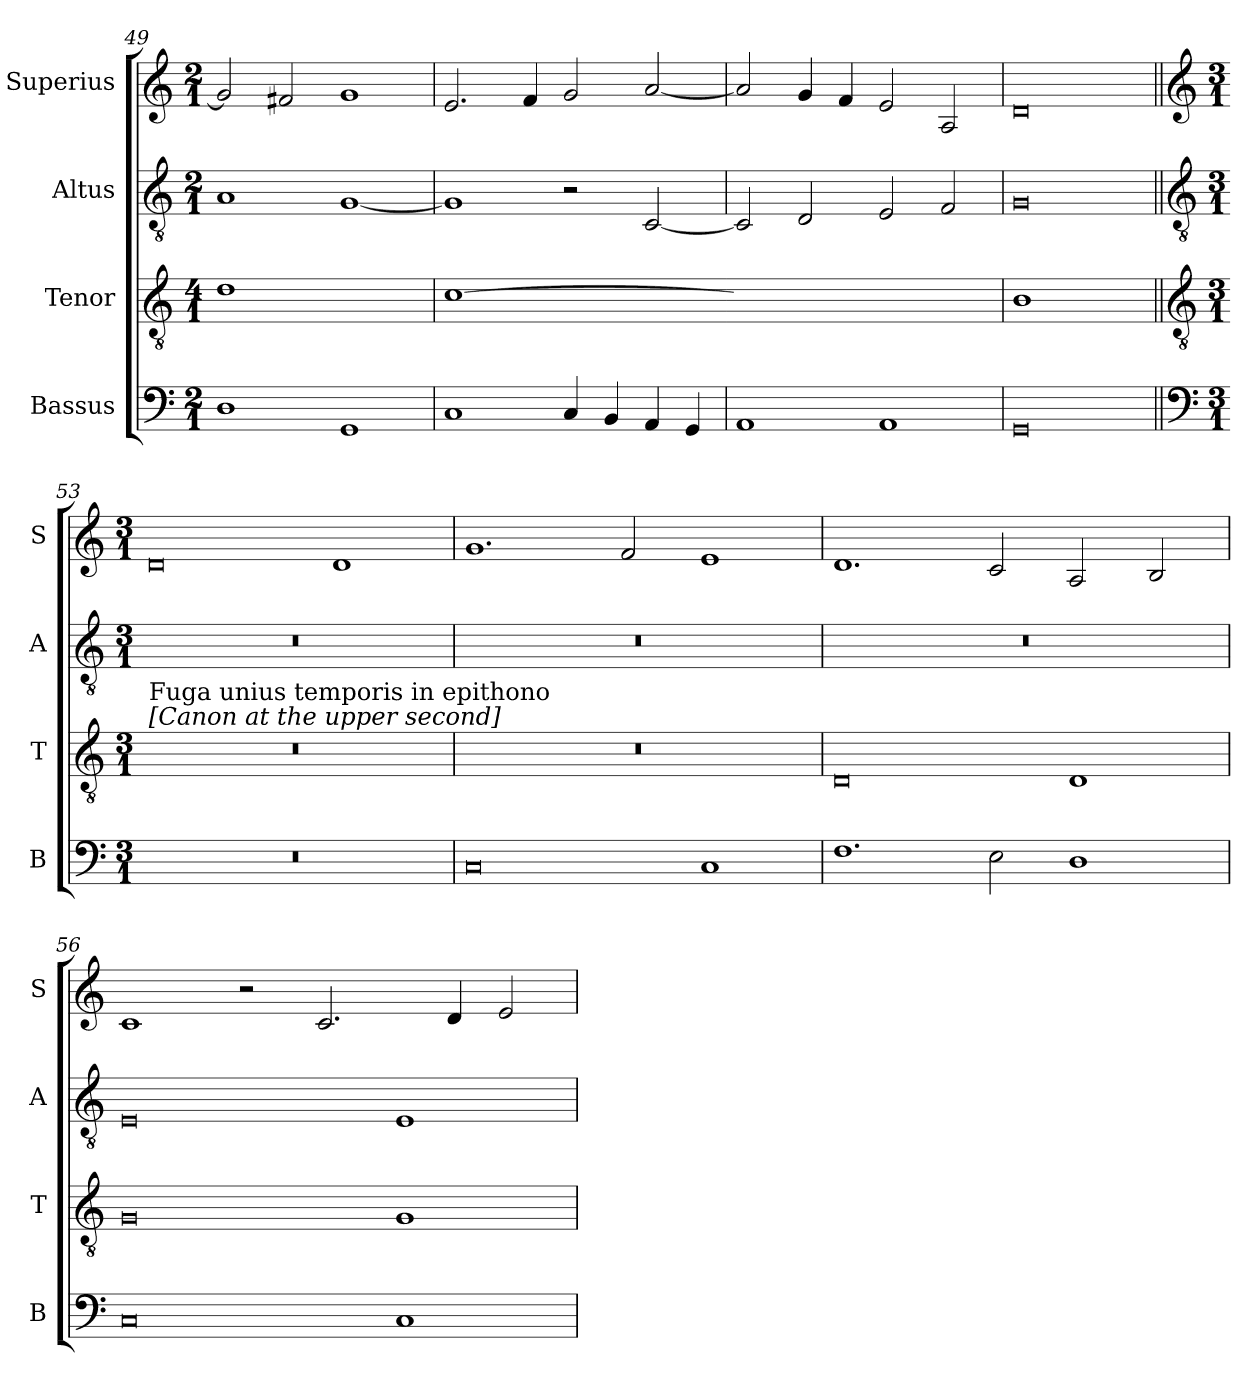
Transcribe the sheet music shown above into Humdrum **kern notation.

**kern	**kern	**kern	**kern
*part4	*part3	*part2	*part1
*staff4	*staff3	*staff2	*staff1
*I"Bassus	*I"Tenor	*I"Altus	*I"Superius
*I'B	*I'T	*I'A	*I'S
*clefF4	*clefGv2	*clefGv2	*clefG2
*k[]	*k[]	*k[]	*k[]
*M2/1	*M4/1	*M2/1	*M2/1
=49	=49	=49	=49
!	!LO:N:vis=1	!	!
1D	0d	1A	2g/]
.	.	.	2f#X/
1GG	.	[1G	1g
=50	=50	=50	=50
!	!LO:N:vis=1	!	!
1C	[0c	1G]	2.e/
.	.	.	4f/
4C/	.	2r	2g/
4BB/	.	.	.
4AA/	.	[2C/	[2a/
4GG/	.	.	.
=51	=51-	=51	=51
!	!LO:N:vis=1	!	!
1AA	0cyy]	2C/]	2a/]
.	.	2D/	4g/
.	.	.	4f/
1AA	.	2E/	2e/
.	.	2F/	2A/
=52	=52	=52	=52
!	!LO:N:vis=1	!	!
0GG	0B	0G	0d
=53||	=53||	=53||	=53||
*clefF4	*clefGv2	*clefGv2	*clefG2
*k[]	*k[]	*k[]	*k[]
*M3/1	*M3/1	*M3/1	*M3/1
!	!LO:TX:a:t=[Canon at the upper second]	!	!
!	!LO:TX:a:t=Fuga unius temporis in epithono	!	!
0.r	0.r	0.r	0d
.	.	.	1d
=54	=54	=54	=54
0C	0.r	0.r	1.g
.	.	.	2f/
1C	.	.	1e
=55	=55	=55	=55
1.F	0D	0.r	1.d
2E\	.	.	2c/
1D	1D	.	2A/
.	.	.	2B/
=56	=56	=56	=56
0C	0G	0E	1c
.	.	.	2r
.	.	.	2.c/
1C	1G	1E	.
.	.	.	4d/
.	.	.	2e/
=	=	=	=
*-	*-	*-	*-
